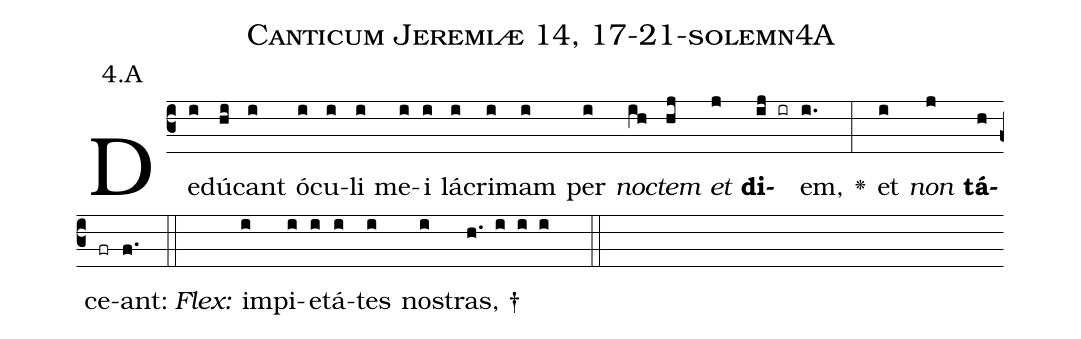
name: Canticum Jeremiæ 14, 17-21-solemn4A;
annotation: 4.A;
%%
(c3)De(i)dú(hi)cant(i) ó(i)cu(i)li(i) me(i)i(i) lá(i)cri(i)mam(i) per(i) <i>no</i>(ih)<i>ctem</i>(hj) <i>et</i>(j) <b>di</b>(ij ir)em,(i.) <v>\greheightstar</v>(:) et(i) <i>non</i>(j) <b>tá</b>(h)ce(fr)ant:(f.) (::)
<i>Flex:</i>()  im(i)pi(i)e(i)tá(i)tes(i) no(i)stras, †(h. i i i  ::)

%E(i) u(h) o(i) u(j) a(h) e.(f.) (::)
